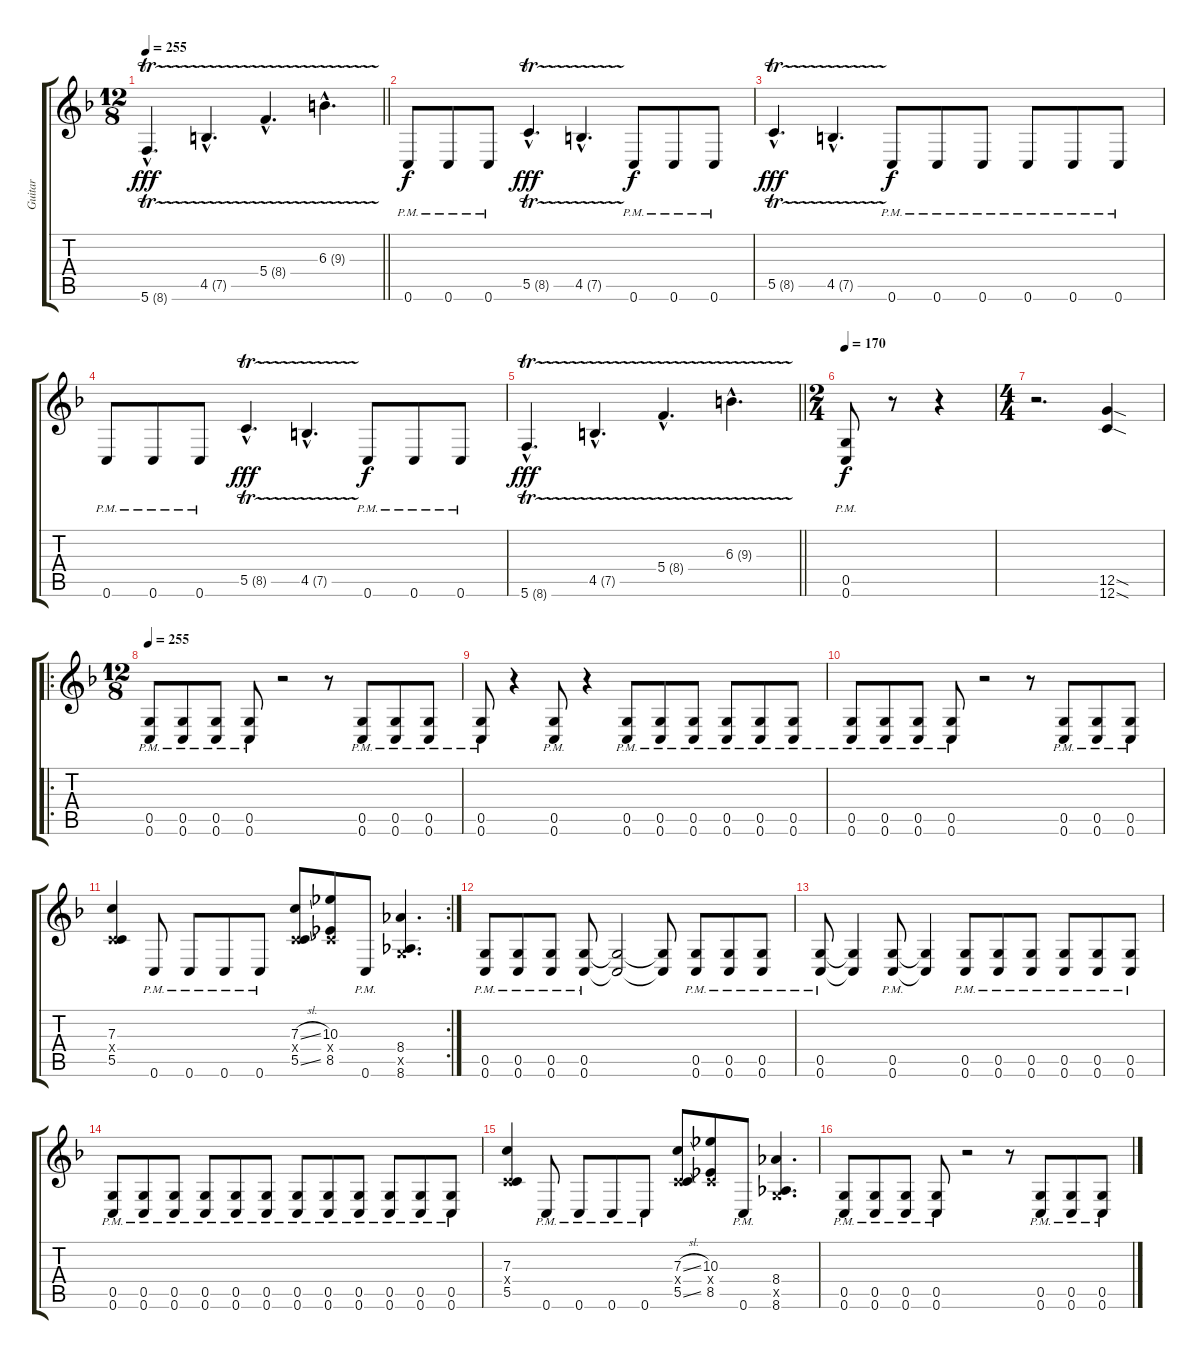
\track ("Guitar" "Guitar") {instrument distortionguitar}
\staff {score tabs}
\tuning (D4 A3 F3 C3 G2 C2) {hide}
\ts (12 8)
\tempo 255
\clef g2
\barLineRight lightlight
\ks dminor
5.6{tr (8 16) hac}.4{d dy fff} 4.5{tr (7 16) hac}.4{d} 5.4{tr (8 16) hac}.4{d} 6.3{tr (9 16) hac}.4{d} |
0.6{pm}.8{dy f} 0.6{pm}.8 0.6{pm}.8 5.5{tr (8 16) hac}.4{d dy fff} 4.5{tr (7 16) hac}.4{d} 0.6{pm}.8{dy f} 0.6{pm}.8 0.6{pm}.8 |
5.5{tr (8 16) hac}.4{d dy fff} 4.5{tr (7 16) hac}.4{d} 0.6{pm}.8{dy f} 0.6{pm}.8 0.6{pm}.8 0.6{pm}.8 0.6{pm}.8 0.6{pm}.8 |
0.6{pm}.8 0.6{pm}.8 0.6{pm}.8 5.5{tr (8 16) hac}.4{d dy fff} 4.5{tr (7 16) hac}.4{d} 0.6{pm}.8{dy f} 0.6{pm}.8 0.6{pm}.8 |
\barLineRight lightlight
5.6{tr (8 16) hac}.4{d dy fff} 4.5{tr (7 16) hac}.4{d} 5.4{tr (8 16) hac}.4{d} 6.3{tr (9 16) hac}.4{d} |
\ts (2 4)
\section ("" "")
\tempo 170
(0.5{pm} 0.6{pm}).8{dy f} r.8 r.4 |
\ts (4 4)
r.2{d} (12.5{sod} 12.6{sod}).4 |
\ro
\ts (12 8)
\tempo 255
(0.5{pm} 0.6{pm}).8 (0.5{pm} 0.6{pm}).8 (0.5{pm} 0.6{pm}).8 (0.5{pm} 0.6{pm}).8 r.2 r.8 (0.5{pm} 0.6{pm}).8 (0.5{pm} 0.6{pm}).8 (0.5{pm} 0.6{pm}).8 |
(0.5{pm} 0.6{pm}).8 r.4 (0.5{pm} 0.6{pm}).8 r.4 (0.5{pm} 0.6{pm}).8 (0.5{pm} 0.6{pm}).8 (0.5{pm} 0.6{pm}).8 (0.5{pm} 0.6{pm}).8 (0.5{pm} 0.6{pm}).8 (0.5{pm} 0.6{pm}).8 |
(0.5{pm} 0.6{pm}).8 (0.5{pm} 0.6{pm}).8 (0.5{pm} 0.6{pm}).8 (0.5{pm} 0.6{pm}).8 r.2 r.8 (0.5{pm} 0.6{pm}).8 (0.5{pm} 0.6{pm}).8 (0.5{pm} 0.6{pm}).8 |
\rc 2
(7.3 0.4{x} 5.5).4 0.6{pm}.8 0.6{pm}.8 0.6{pm}.8 0.6{pm}.8 (7.3{sl} 0.4{x} 5.5{sl}).8 (10.3 0.4{x} 8.5).8 0.6{pm}.8 (8.4 0.5{x} 8.6).4{d} |
(0.5{pm} 0.6{pm}).8 (0.5{pm} 0.6{pm}).8 (0.5{pm} 0.6{pm}).8 (0.5{pm} 0.6{pm}).8 (0.5{t} 0.6{t}).2 (0.5{t} 0.6{t}).8 (0.5{pm} 0.6{pm}).8 (0.5{pm} 0.6{pm}).8 (0.5{pm} 0.6{pm}).8 |
(0.5{pm} 0.6{pm}).8 (0.5{t} 0.6{t}).4 (0.5{pm} 0.6{pm}).8 (0.5{t} 0.6{t}).4 (0.5{pm} 0.6{pm}).8 (0.5{pm} 0.6{pm}).8 (0.5{pm} 0.6{pm}).8 (0.5{pm} 0.6{pm}).8 (0.5{pm} 0.6{pm}).8 (0.5{pm} 0.6{pm}).8 |
(0.5{pm} 0.6{pm}).8 (0.5{pm} 0.6{pm}).8 (0.5{pm} 0.6{pm}).8 (0.5{pm} 0.6{pm}).8 (0.5{pm} 0.6{pm}).8 (0.5{pm} 0.6{pm}).8 (0.5{pm} 0.6{pm}).8 (0.5{pm} 0.6{pm}).8 (0.5{pm} 0.6{pm}).8 (0.5{pm} 0.6{pm}).8 (0.5{pm} 0.6{pm}).8 (0.5{pm} 0.6{pm}).8 |
(7.3 0.4{x} 5.5).4 0.6{pm}.8 0.6{pm}.8 0.6{pm}.8 0.6{pm}.8 (7.3{sl} 0.4{x} 5.5{sl}).8 (10.3 0.4{x} 8.5).8 0.6{pm}.8 (8.4 0.5{x} 8.6).4{d} |
(0.5{pm} 0.6{pm}).8 (0.5{pm} 0.6{pm}).8 (0.5{pm} 0.6{pm}).8 (0.5{pm} 0.6{pm}).8 r.2 r.8 (0.5{pm} 0.6{pm}).8 (0.5{pm} 0.6{pm}).8 (0.5{pm} 0.6{pm}).8
